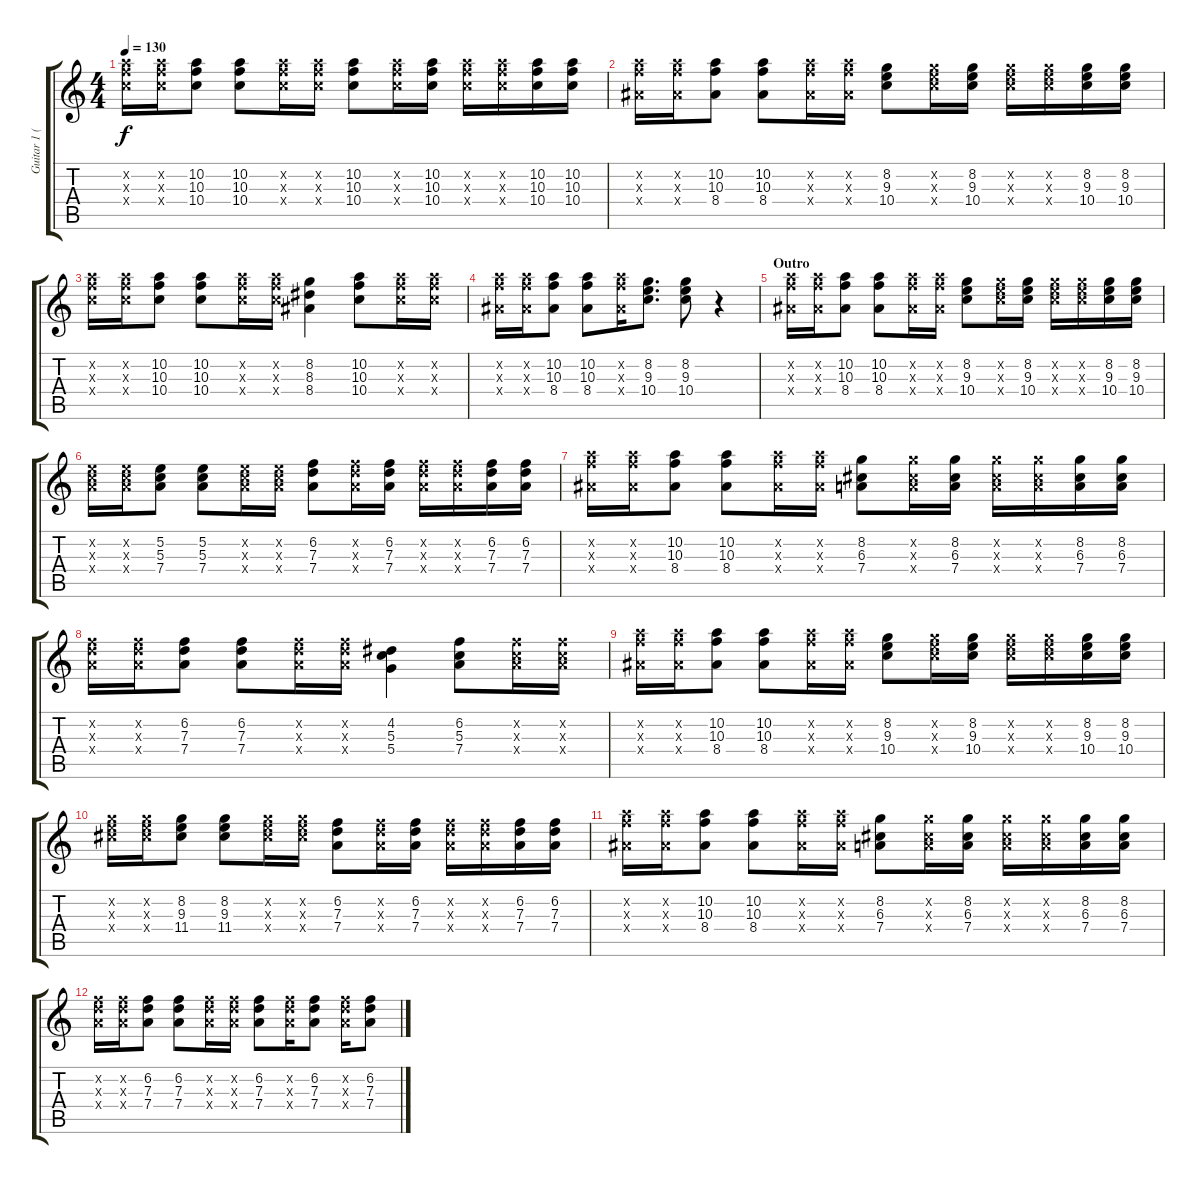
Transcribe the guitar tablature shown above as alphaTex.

\track ("Guitar 1 (R)" "Guitar 1 (") {instrument distortionguitar}
\staff {score tabs}
\tuning (E4 B3 G3 D3 A2 E2) {hide}
\ts (4 4)
\tempo 130
\clef g2
\ks c
(10.2{x} 10.3{x} 10.4{x}).16{dy f} (10.2{x} 10.3{x} 10.4{x}).16 (10.2 10.3 10.4).8 (10.2 10.3 10.4).8 (10.2{x} 10.3{x} 10.4{x}).16 (10.2{x} 10.3{x} 10.4{x}).16 (10.2 10.3 10.4).8 (10.2{x} 10.3{x} 10.4{x}).16 (10.2 10.3 10.4).16 (10.2{x} 10.3{x} 10.4{x}).16 (10.2{x} 10.3{x} 10.4{x}).16 (10.2 10.3 10.4).16 (10.2 10.3 10.4).16 |
(10.2{x} 10.3{x} 8.4{x}).16 (10.2{x} 10.3{x} 8.4{x}).16 (10.2 10.3 8.4).8 (10.2 10.3 8.4).8 (10.2{x} 10.3{x} 8.4{x}).16 (10.2{x} 10.3{x} 8.4{x}).16 (8.2 9.3 10.4).8 (8.2{x} 9.3{x} 10.4{x}).16 (8.2 9.3 10.4).16 (8.2{x} 9.3{x} 10.4{x}).16 (8.2{x} 9.3{x} 10.4{x}).16 (8.2 9.3 10.4).16 (8.2 9.3 10.4).16 |
(10.2{x} 10.3{x} 10.4{x}).16 (10.2{x} 10.3{x} 10.4{x}).16 (10.2 10.3 10.4).8 (10.2 10.3 10.4).8 (10.2{x} 10.3{x} 10.4{x}).16 (10.2{x} 10.3{x} 10.4{x}).16 (8.2 8.3 8.4).4 (10.2 10.3 10.4).8 (10.2{x} 10.3{x} 10.4{x}).16 (10.2{x} 10.3{x} 10.4{x}).16 |
(10.2{x} 10.3{x} 8.4{x}).16 (10.2{x} 10.3{x} 8.4{x}).16 (10.2 10.3 8.4).8 (10.2 10.3 8.4).8 (10.2{x} 10.3{x} 8.4{x}).16 (8.2 9.3 10.4).8{d} (8.2 9.3 10.4).8 r.4 |
\section ("" "Outro")
(10.2{x} 10.3{x} 8.4{x}).16 (10.2{x} 10.3{x} 8.4{x}).16 (10.2 10.3 8.4).8 (10.2 10.3 8.4).8 (10.2{x} 10.3{x} 8.4{x}).16 (10.2{x} 10.3{x} 8.4{x}).16 (8.2 9.3 10.4).8 (8.2{x} 9.3{x} 10.4{x}).16 (8.2 9.3 10.4).16 (8.2{x} 9.3{x} 10.4{x}).16 (8.2{x} 9.3{x} 10.4{x}).16 (8.2 9.3 10.4).16 (8.2 9.3 10.4).16 |
(5.2{x} 5.3{x} 7.4{x}).16 (5.2{x} 5.3{x} 7.4{x}).16 (5.2 5.3 7.4).8 (5.2 5.3 7.4).8 (5.2{x} 5.3{x} 7.4{x}).16 (5.2{x} 5.3{x} 7.4{x}).16 (6.2 7.3 7.4).8 (6.2{x} 7.3{x} 7.4{x}).16 (6.2 7.3 7.4).16 (6.2{x} 7.3{x} 7.4{x}).16 (6.2{x} 7.3{x} 7.4{x}).16 (6.2 7.3 7.4).16 (6.2 7.3 7.4).16 |
(10.2{x} 10.3{x} 8.4{x}).16 (10.2{x} 10.3{x} 8.4{x}).16 (10.2 10.3 8.4).8 (10.2 10.3 8.4).8 (10.2{x} 10.3{x} 8.4{x}).16 (10.2{x} 10.3{x} 8.4{x}).16 (8.2 6.3 7.4).8 (8.2{x} 6.3{x} 7.4{x}).16 (8.2 6.3 7.4).16 (8.2{x} 6.3{x} 7.4{x}).16 (8.2{x} 6.3{x} 7.4{x}).16 (8.2 6.3 7.4).16 (8.2 6.3 7.4).16 |
(6.2{x} 7.3{x} 7.4{x}).16 (6.2{x} 7.3{x} 7.4{x}).16 (6.2 7.3 7.4).8 (6.2 7.3 7.4).8 (6.2{x} 7.3{x} 7.4{x}).16 (6.2{x} 7.3{x} 7.4{x}).16 (4.2 5.3 5.4).4 (6.2 5.3 7.4).8 (6.2{x} 5.3{x} 7.4{x}).16 (6.2{x} 5.3{x} 7.4{x}).16 |
(10.2{x} 10.3{x} 8.4{x}).16 (10.2{x} 10.3{x} 8.4{x}).16 (10.2 10.3 8.4).8 (10.2 10.3 8.4).8 (10.2{x} 10.3{x} 8.4{x}).16 (10.2{x} 10.3{x} 8.4{x}).16 (8.2 9.3 10.4).8 (8.2{x} 9.3{x} 10.4{x}).16 (8.2 9.3 10.4).16 (8.2{x} 9.3{x} 10.4{x}).16 (8.2{x} 9.3{x} 10.4{x}).16 (8.2 9.3 10.4).16 (8.2 9.3 10.4).16 |
(8.2{x} 9.3{x} 11.4{x}).16 (8.2{x} 9.3{x} 11.4{x}).16 (8.2 9.3 11.4).8 (8.2 9.3 11.4).8 (8.2{x} 9.3{x} 11.4{x}).16 (8.2{x} 9.3{x} 11.4{x}).16 (6.2 7.3 7.4).8 (6.2{x} 7.3{x} 7.4{x}).16 (6.2 7.3 7.4).16 (6.2{x} 7.3{x} 7.4{x}).16 (6.2{x} 7.3{x} 7.4{x}).16 (6.2 7.3 7.4).16 (6.2 7.3 7.4).16 |
(10.2{x} 10.3{x} 8.4{x}).16 (10.2{x} 10.3{x} 8.4{x}).16 (10.2 10.3 8.4).8 (10.2 10.3 8.4).8 (10.2{x} 10.3{x} 8.4{x}).16 (10.2{x} 10.3{x} 8.4{x}).16 (8.2 6.3 7.4).8 (8.2{x} 6.3{x} 7.4{x}).16 (8.2 6.3 7.4).16 (8.2{x} 6.3{x} 7.4{x}).16 (8.2{x} 6.3{x} 7.4{x}).16 (8.2 6.3 7.4).16 (8.2 6.3 7.4).16 |
(6.2{x} 7.3{x} 7.4{x}).16 (6.2{x} 7.3{x} 7.4{x}).16 (6.2 7.3 7.4).8 (6.2 7.3 7.4).8 (6.2{x} 7.3{x} 7.4{x}).16 (6.2{x} 7.3{x} 7.4{x}).16 (6.2 7.3 7.4).8 (6.2{x} 7.3{x} 7.4{x}).16 (6.2 7.3 7.4).8 (6.2{x} 7.3{x} 7.4{x}).16 (6.2 7.3 7.4).8
